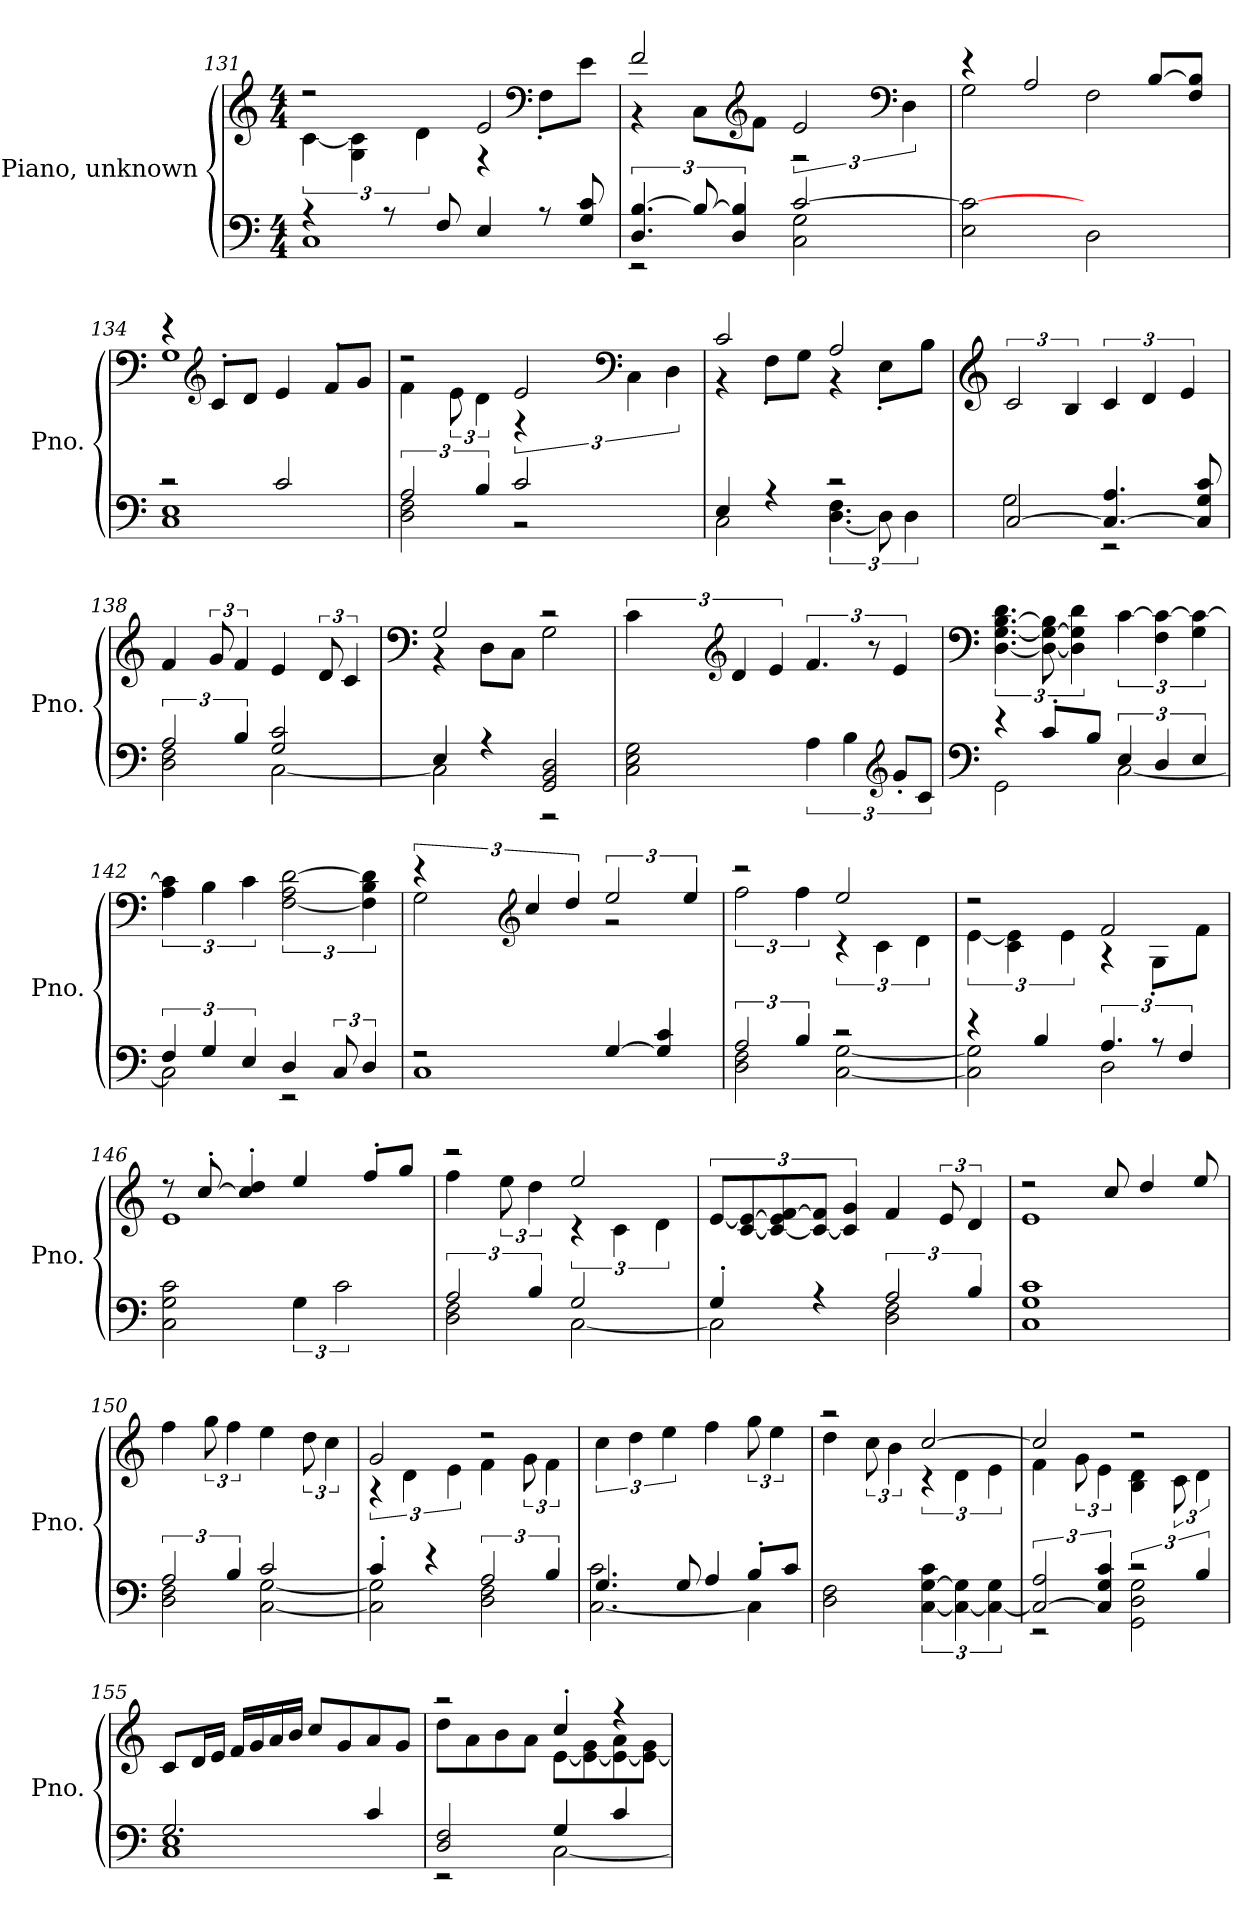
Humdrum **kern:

**kern	**kern
*part1	*part1
*staff2	*staff1
*I"Piano, unknown	*
*I'Pno.	*
!!LO:LB:g=z
*clefF4	*clefG2
*k[]	*k[]
*M4/4	*M4/4
=131	=131
*^	*^
4r	1C	2r	[6c\
.	.	.	6G\ 6c\]
8r	.	.	.
.	.	.	6d\
8F/	.	.	.
4E/	.	2e/	4r
*	*	*clefF4	*
8r	.	.	8F'\L
8G/ 8c/	.	.	8e\J
=132	=132	=132	=132
6.D/ [6.B/	2r	2f/	4r
12B/_	.	.	8C\L
6D/ 6B/]	.	.	.
*	*	*clefG2	*
.	.	.	8f\J
[2c/	2C\ 2G\	2e/	3r
*	*	*clefF4	*
.	.	.	6D\
*v	*v	*	*
=133	=133	=133
2E\ 2c\_	4r	2G\
.	2A/	.
2D\	.	2F\
.	[8B/L	.
.	8F/ 8B/]J	.
=134	=134	=134
*^	*	*
2r	1C 1E	4r	1G
*	*	*clefG2	*
.	.	8c'/L	.
.	.	8d/J	.
2c/	.	4e/	.
.	.	8f'/L	.
.	.	8g/J	.
!!LO:LB:g=z	!!
=135	=135	=135	=135
3A/	2D\ 2F\	2r	4f\
.	.	.	12e\
6B/	.	.	6d\
2c/	2r	2e/	6r
*	*	*clefF4	*
.	.	.	6C\
.	.	.	6D\
=136	=136	=136	=136
4E/	2C\	2c/	4r
4r	.	.	8F'\L
.	.	.	8G\J
2r	[6.D\ 6.F\	2A/	4r
.	12D\]	.	8E'\L
.	6D\	.	.
.	.	.	8B\J
*	*	*v	*v
=137	=137	=137
*	*	*clefG2
[2C/	2G\	3c/
.	.	6B/
4.C/_ 4.A/	2r	6c/
.	.	6d/
.	.	6e/
8C/] 8G/ 8c/	.	.
=138	=138	=138
3A/	2D\ 2F\	4f/
.	.	12g/
6B/	.	6f/
2G/ 2c/	[2C\	4e/
.	.	12d/
.	.	6c/
=139	=139	=139
*	*	*clefF4
*	*	*^
4E/	2C\]	2G/	4r
4r	.	.	8D\L
.	.	.	8C\J
2GG/ 2BB/ 2D/	2r	2r	2G\
*v	*v	*	*
*	*v	*v
!!LO:PB:g=z
=140	=140
2C\ 2E\ 2G\	6c\
*	*clefG2
.	6d/
.	6e/
6A\	6.f/
6B\	.
.	12r
*clefG2	*
12g'/L	6e/
12c/J	.
=141	=141
*clefF4	*clefF4
*^	*
4r	2GG\	[6.D\ [6.G\ [6.B\ 6.d\
8c'/L	.	12D\_ 12G\_ 12B\]
.	.	6D\] 6G\] 6d\
8B/J	.	.
6E/	[2C\	[6c\
6D/	.	6F\ 6c\_
6E/	.	6G\ 6c\_
=142	=142	=142
6F/	2C\]	6A\ 6c\]
6G/	.	6B\
6E/	.	6c\
4D/	2r	[3F\ 3A\ [3d\
12C/	.	.
6D/	.	6F\] 6B\ 6d\]
=143	=143	=143
*	*	*^
2r	1C	6r	2G\
*	*	*clefG2	*
.	.	6cc/	.
.	.	6dd/	.
[4G/	.	3ee/	2r
4G/] 4c/	.	.	.
.	.	6ee/	.
=144	=144	=144	=144
3A/	2D\ 2F\	2r	3ff\
6B/	.	.	6ff\
2r	[2C\ [2G\	2ee/	6r
.	.	.	6c\
.	.	.	6d\
!!LO:LB:g=z	!!
=145	=145	=145	=145
4r	2C\] 2G\]	2r	[6e\
.	.	.	6c\ 6e\]
4B/	.	.	.
.	.	.	6e\
6.A/	2D\	2f/	4r
12r	.	.	8G'\L
6F/	.	.	.
.	.	.	8f\J
*v	*v	*	*
=146	=146	=146
2C\ 2G\ 2c\	8r	1e
.	[8cc'/	.
.	4cc/]' 4dd/'	.
6G\	4ee/	.
3c\	.	.
.	8ff'/L	.
.	8gg/J	.
=147	=147	=147
*^	*	*
3A/	2D\ 2F\	2r	4ff\
.	.	.	12ee\
6B/	.	.	6dd\
2G/	[2C\	2ee/	6r
.	.	.	6c\
.	.	.	6d\
*	*	*v	*v
=148	=148	=148
4G'/	2C\]	[12e/L
.	.	[12c/ 12e/_
.	.	12c/_ 12e/] [12f/
4r	.	12c/_ 12f/]J
.	.	6c/] 6g/
3A/	2D\ 2F\	4f/
.	.	12e/
6B/	.	6d/
*v	*v	*
=149	=149
*	*^
1C 1G 1c	2r	1e
.	8cc/	.
.	4dd/	.
.	8ee/	.
*	*v	*v
!!LO:LB:g=z
=150	=150
*^	*
3A/	2D\ 2F\	4ff\
.	.	12gg\
6B/	.	6ff\
2c/	[2C\ [2G\	4ee\
.	.	12dd\
.	.	6cc\
=151	=151	=151
*	*	*^
4c'/	2C\] 2G\]	2g/	6r
.	.	.	6d\
4r	.	.	.
.	.	.	6e\
3A/	2D\ 2F\	2r	4f\
.	.	.	12g\
6B/	.	.	6f\
*	*	*v	*v
=152	=152	=152
4.G/	[2.C\ 2.c\	6cc\
.	.	6dd\
.	.	6ee\
8G/	.	.
4A/	.	4ff\
8B'/L	4C\]	12gg\
.	.	6ee\
8c/J	.	.
*v	*v	*
=153	=153
*	*^
2D\ 2F\	2r	4dd\
.	.	12cc\
.	.	6b\
[6C\ [6G\ 6c\	[2cc/	6r
6C\_ 6G\]	.	6d\
6C\_ 6G\	.	6e\
=154	=154	=154
*^	*	*
3C/_ 3A/	2r	2cc/]	4f\
.	.	.	12g\
6C/] 6G/ 6c/	.	.	6e\
3r	2GG\ 2D\ 2G\	2r	4B\ 4d\
.	.	.	12c\
6B/	.	.	6d\
*	*	*v	*v
!!LO:LB:g=z
=155	=155	=155
2.G/	1C 1E	8c/L
.	.	16d/L
.	.	16e/JJ
.	.	16f/LL
.	.	16g/
.	.	16a/
.	.	16b/JJ
.	.	8cc/L
.	.	8g/
4c/	.	8a/
.	.	8g/J
=156	=156	=156
*	*	*^
2D/ 2F/	2r	2r	8dd\L
.	.	.	8a\
.	.	.	8b\
.	.	.	8a\J
4G/	[2C\	4cc'/	[8e\L
.	.	.	8e\_ 8g\
4c/	.	4r	8e\_ 8a\
.	.	.	8e\_ 8g\J
*v	*v	*	*
*	*v	*v
=	=
*-	*-
